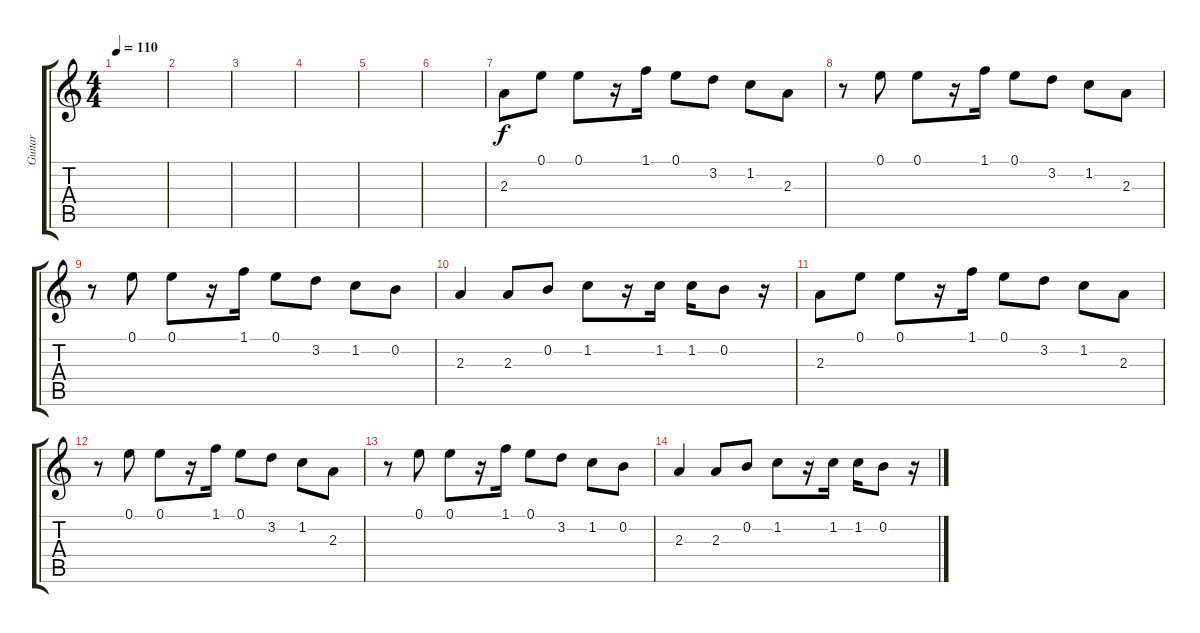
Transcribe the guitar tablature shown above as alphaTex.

\track ("Guitar" "Guitar") {instrument acousticguitarsteel}
\staff {score tabs}
\tuning (E4 B3 G3 D3 A2 E2) {hide}
\ts (4 4)
\tempo 110
\clef g2
\ks c
|
|
|
|
|
|
2.3.8 0.1.8 0.1.8 r.16 1.1.16 0.1.8 3.2.8 1.2.8 2.3.8 |
r.8 0.1.8 0.1.8 r.16 1.1.16 0.1.8 3.2.8 1.2.8 2.3.8 |
r.8 0.1.8 0.1.8 r.16 1.1.16 0.1.8 3.2.8 1.2.8 0.2.8 |
2.3.4 2.3.8 0.2.8 1.2.8 r.16 1.2.16 1.2.16 0.2.8 r.16 |
2.3.8 0.1.8 0.1.8 r.16 1.1.16 0.1.8 3.2.8 1.2.8 2.3.8 |
r.8 0.1.8 0.1.8 r.16 1.1.16 0.1.8 3.2.8 1.2.8 2.3.8 |
r.8 0.1.8 0.1.8 r.16 1.1.16 0.1.8 3.2.8 1.2.8 0.2.8 |
2.3.4 2.3.8 0.2.8 1.2.8 r.16 1.2.16 1.2.16 0.2.8 r.16
